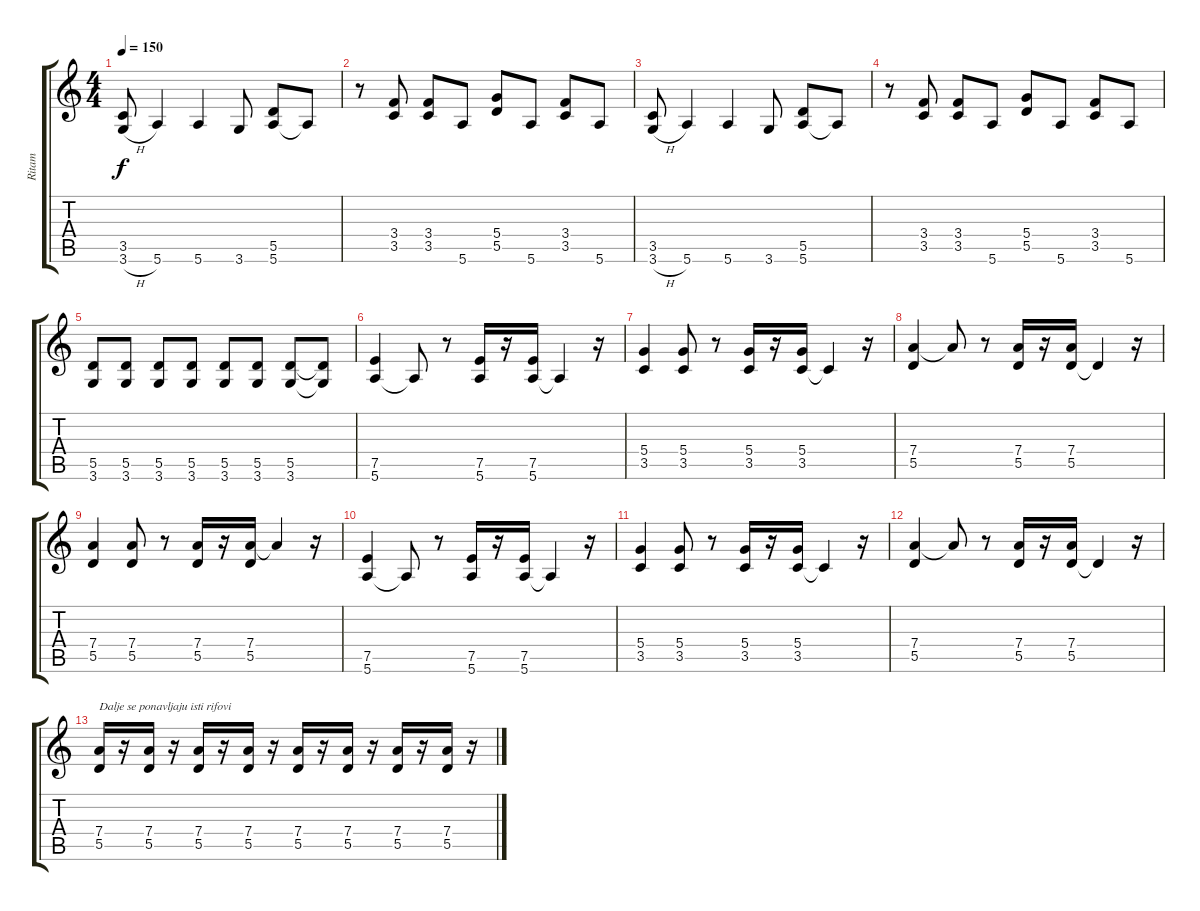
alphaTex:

\track ("Ritam" "Ritam") {instrument distortionguitar}
\staff {score tabs}
\tuning (E4 B3 G3 D3 A2 E2) {hide}
\ts (4 4)
\tempo 150
\clef g2
\ks c
(3.5 3.6{h}).8{dy f} 5.6.4 5.6.4 3.6.8 (5.5 5.6).8 5.6{t}.8 |
r.8 (3.4 3.5).8 (3.4 3.5).8 5.6.8 (5.4 5.5).8 5.6.8 (3.4 3.5).8 5.6.8 |
(3.5 3.6{h}).8 5.6.4 5.6.4 3.6.8 (5.5 5.6).8 5.6{t}.8 |
r.8 (3.4 3.5).8 (3.4 3.5).8 5.6.8 (5.4 5.5).8 5.6.8 (3.4 3.5).8 5.6.8 |
(5.5 3.6).8 (5.5 3.6).8 (5.5 3.6).8 (5.5 3.6).8 (5.5 3.6).8 (5.5 3.6).8 (5.5 3.6).8 (5.5{t} 3.6{t}).8 |
(7.5 5.6).4 5.6{t}.8 r.8 (7.5 5.6).16 r.16 (7.5 5.6).16 5.6{t}.4 r.16 |
(5.4 3.5).4 (5.4 3.5).8 r.8 (5.4 3.5).16 r.16 (5.4 3.5).16 3.5{t}.4 r.16 |
(7.4 5.5).4 7.4{t}.8 r.8 (7.4 5.5).16 r.16 (7.4 5.5).16 5.5{t}.4 r.16 |
(7.4 5.5).4 (7.4 5.5).8 r.8 (7.4 5.5).16 r.16 (7.4 5.5).16 7.4{t}.4 r.16 |
(7.5 5.6).4 5.6{t}.8 r.8 (7.5 5.6).16 r.16 (7.5 5.6).16 5.6{t}.4 r.16 |
(5.4 3.5).4 (5.4 3.5).8 r.8 (5.4 3.5).16 r.16 (5.4 3.5).16 3.5{t}.4 r.16 |
(7.4 5.5).4 7.4{t}.8 r.8 (7.4 5.5).16 r.16 (7.4 5.5).16 5.5{t}.4 r.16 |
(7.4 5.5).16{txt "Dalje se ponavljaju isti rifovi"} r.16 (7.4 5.5).16 r.16 (7.4 5.5).16 r.16 (7.4 5.5).16 r.16 (7.4 5.5).16 r.16 (7.4 5.5).16 r.16 (7.4 5.5).16 r.16 (7.4 5.5).16 r.16
